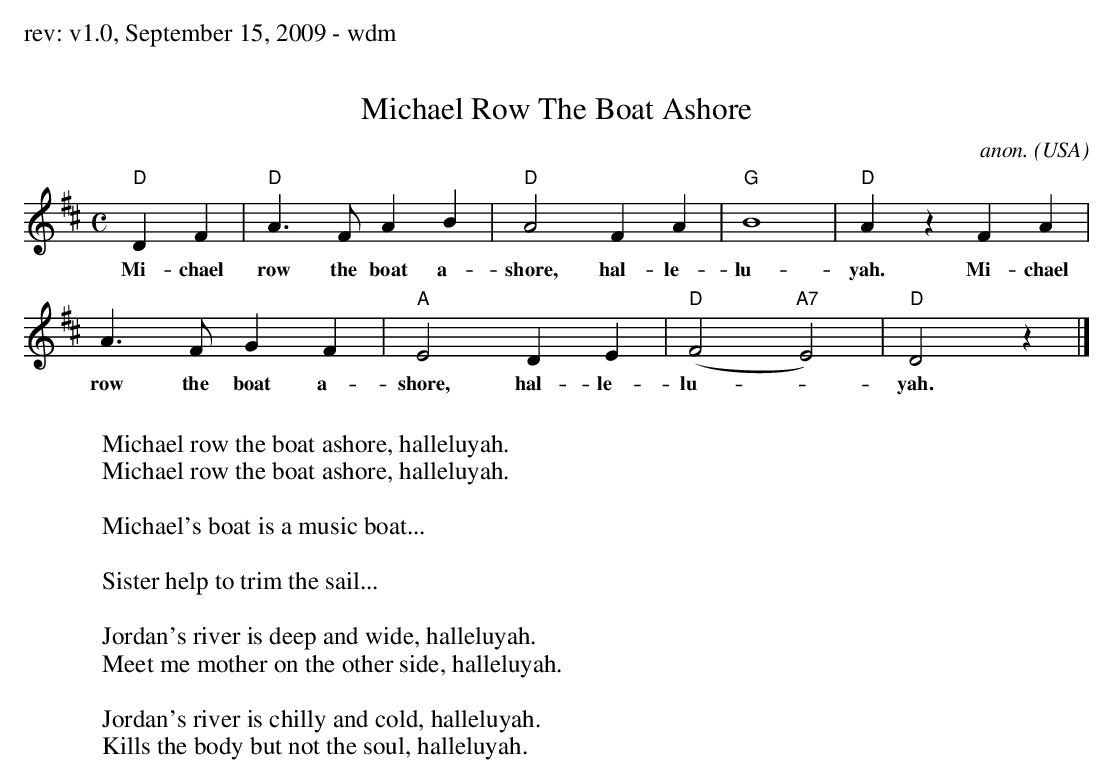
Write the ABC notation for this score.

X:1
T:Michael Row The Boat Ashore
C:anon.
O:USA
M:C
L:1/4
K:D
"D"DF|"D"A>F AB|"D"A2 FA|"G"B4|"D"A z FA|
w:Mi-chael row the boat a-shore, hal-le-lu-yah. Mi-chael
A>F GF|"A"E2DE|"D"(F2"A7"E2)|"D"D2 z|]
w:row the boat a-shore, hal-le-lu-_yah.
W:
W:Michael row the boat ashore, halleluyah.
W:Michael row the boat ashore, halleluyah.
W:
W:Michael's boat is a music boat...
W:
W:Sister help to trim the sail...
W:
W:Jordan's river is deep and wide, halleluyah.
W:Meet me mother on the other side, halleluyah.
W:
W:Jordan's river is chilly and cold, halleluyah.
W:Kills the body but not the soul, halleluyah.
